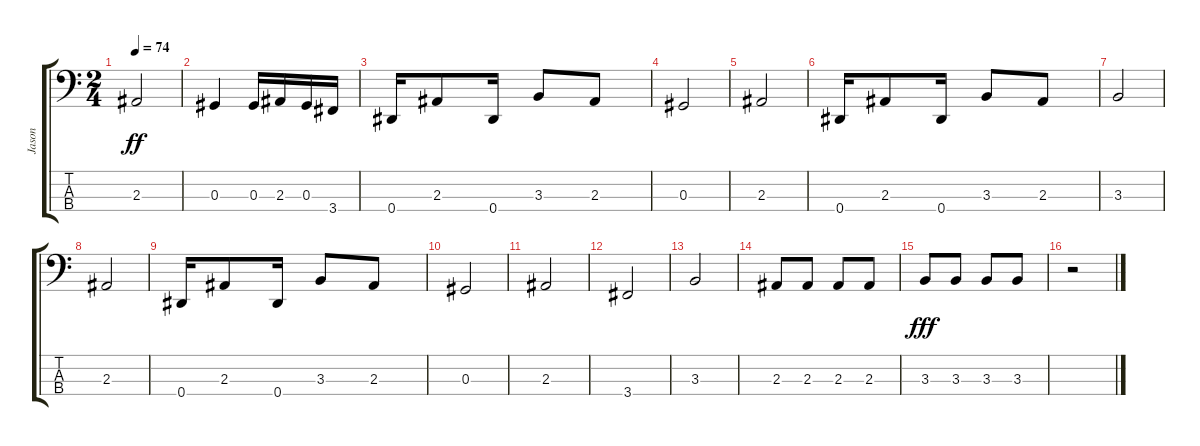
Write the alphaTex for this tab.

\track ("Jason" "Jason") {instrument electricbasspick}
\staff {score tabs}
\tuning (Gb2 Db2 Ab1 Eb1) {hide}
\ts (2 4)
\tempo 74
\clef f4
\ks c
2.3.2{dy ff} |
0.3.4 0.3.16 2.3.16 0.3.16 3.4.16 |
0.4.16 2.3.8 0.4.16 3.3.8 2.3.8 |
0.3.2 |
2.3.2 |
0.4.16 2.3.8 0.4.16 3.3.8 2.3.8 |
3.3.2 |
2.3.2 |
0.4.16 2.3.8 0.4.16 3.3.8 2.3.8 |
0.3.2 |
2.3.2 |
3.4.2 |
3.3.2 |
2.3.8 2.3.8 2.3.8 2.3.8 |
3.3.8{dy fff} 3.3.8 3.3.8 3.3.8 |
r.2
